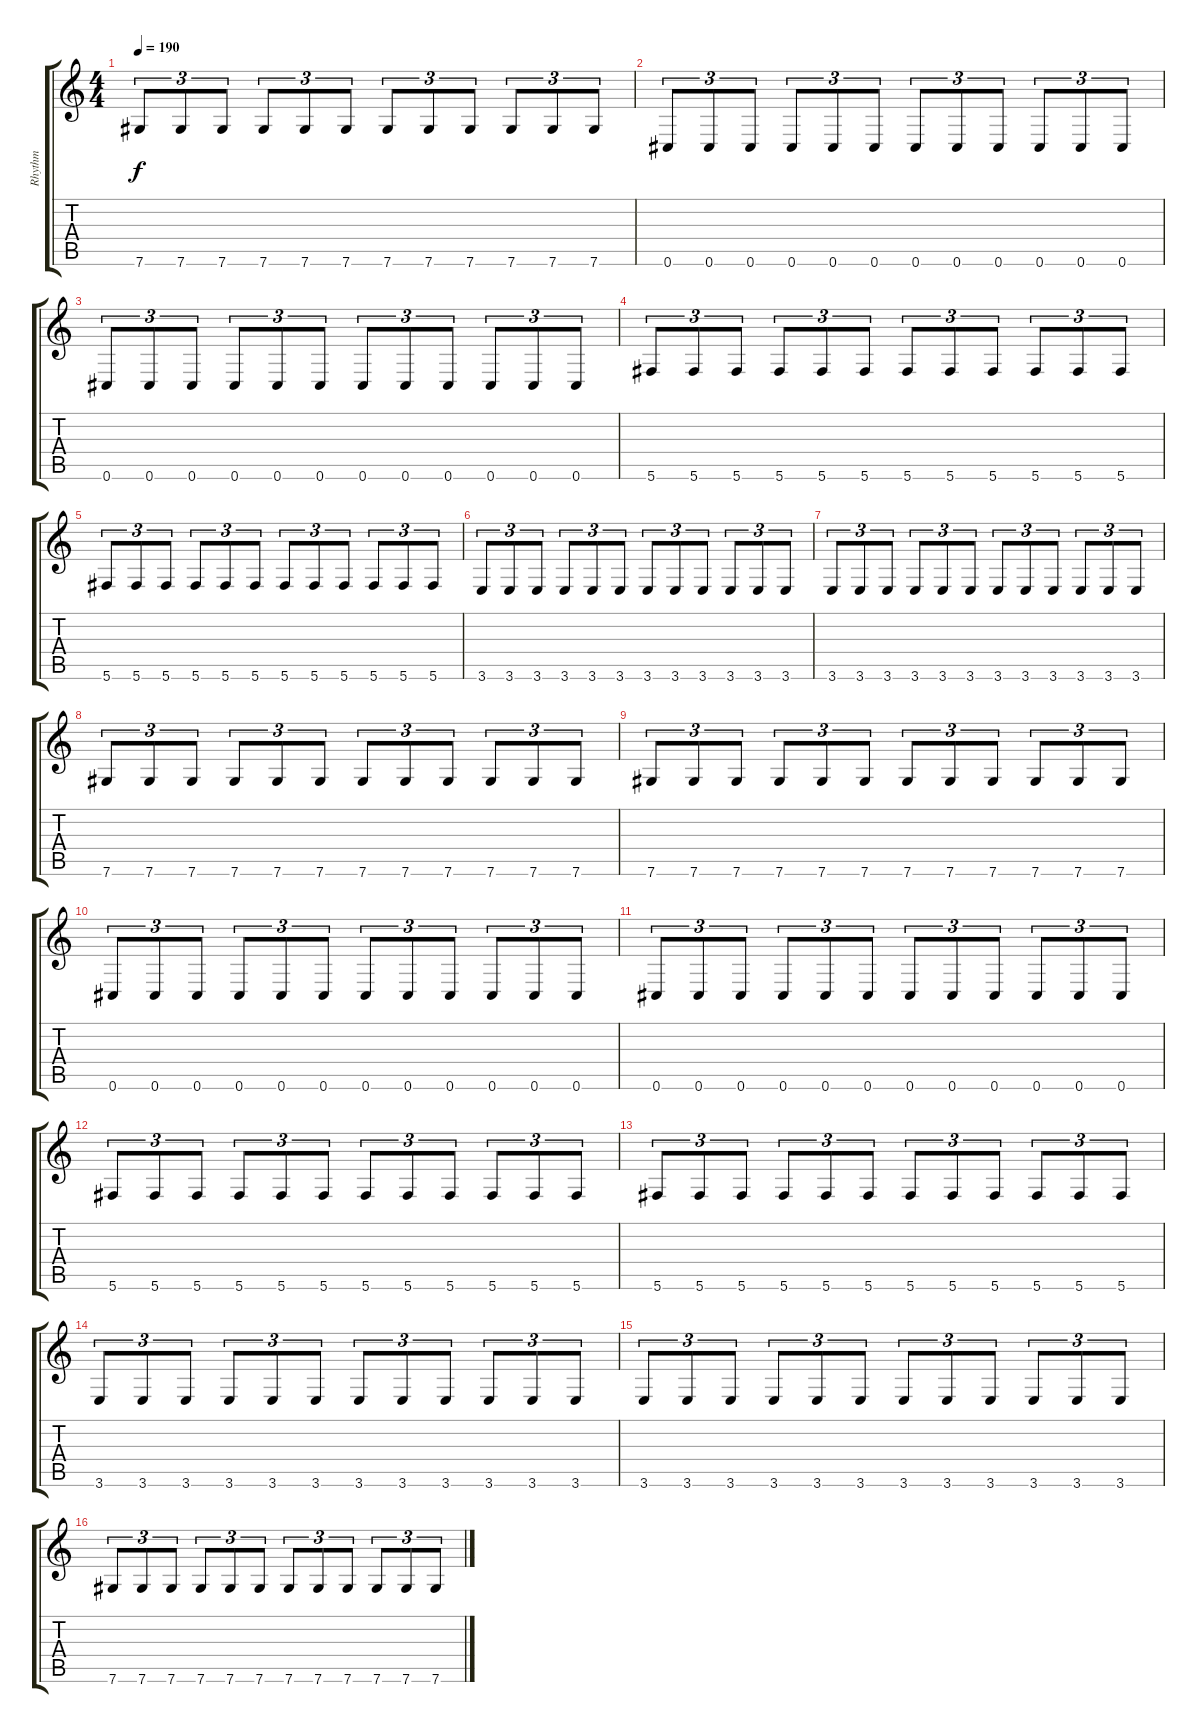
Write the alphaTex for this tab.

\track ("Rhythm" "Rhythm") {instrument distortionguitar}
\staff {score tabs}
\tuning (Db4 Ab3 E3 B2 Gb2 Db2) {hide}
\ts (4 4)
\tempo 190
\clef g2
\ks c
7.6.8{tu (3 2) dy f} 7.6.8{tu (3 2)} 7.6.8{tu (3 2)} 7.6.8{tu (3 2)} 7.6.8{tu (3 2)} 7.6.8{tu (3 2)} 7.6.8{tu (3 2)} 7.6.8{tu (3 2)} 7.6.8{tu (3 2)} 7.6.8{tu (3 2)} 7.6.8{tu (3 2)} 7.6.8{tu (3 2)} |
0.6.8{tu (3 2)} 0.6.8{tu (3 2)} 0.6.8{tu (3 2)} 0.6.8{tu (3 2)} 0.6.8{tu (3 2)} 0.6.8{tu (3 2)} 0.6.8{tu (3 2)} 0.6.8{tu (3 2)} 0.6.8{tu (3 2)} 0.6.8{tu (3 2)} 0.6.8{tu (3 2)} 0.6.8{tu (3 2)} |
0.6.8{tu (3 2)} 0.6.8{tu (3 2)} 0.6.8{tu (3 2)} 0.6.8{tu (3 2)} 0.6.8{tu (3 2)} 0.6.8{tu (3 2)} 0.6.8{tu (3 2)} 0.6.8{tu (3 2)} 0.6.8{tu (3 2)} 0.6.8{tu (3 2)} 0.6.8{tu (3 2)} 0.6.8{tu (3 2)} |
5.6.8{tu (3 2)} 5.6.8{tu (3 2)} 5.6.8{tu (3 2)} 5.6.8{tu (3 2)} 5.6.8{tu (3 2)} 5.6.8{tu (3 2)} 5.6.8{tu (3 2)} 5.6.8{tu (3 2)} 5.6.8{tu (3 2)} 5.6.8{tu (3 2)} 5.6.8{tu (3 2)} 5.6.8{tu (3 2)} |
5.6.8{tu (3 2)} 5.6.8{tu (3 2)} 5.6.8{tu (3 2)} 5.6.8{tu (3 2)} 5.6.8{tu (3 2)} 5.6.8{tu (3 2)} 5.6.8{tu (3 2)} 5.6.8{tu (3 2)} 5.6.8{tu (3 2)} 5.6.8{tu (3 2)} 5.6.8{tu (3 2)} 5.6.8{tu (3 2)} |
3.6.8{tu (3 2)} 3.6.8{tu (3 2)} 3.6.8{tu (3 2)} 3.6.8{tu (3 2)} 3.6.8{tu (3 2)} 3.6.8{tu (3 2)} 3.6.8{tu (3 2)} 3.6.8{tu (3 2)} 3.6.8{tu (3 2)} 3.6.8{tu (3 2)} 3.6.8{tu (3 2)} 3.6.8{tu (3 2)} |
3.6.8{tu (3 2)} 3.6.8{tu (3 2)} 3.6.8{tu (3 2)} 3.6.8{tu (3 2)} 3.6.8{tu (3 2)} 3.6.8{tu (3 2)} 3.6.8{tu (3 2)} 3.6.8{tu (3 2)} 3.6.8{tu (3 2)} 3.6.8{tu (3 2)} 3.6.8{tu (3 2)} 3.6.8{tu (3 2)} |
7.6.8{tu (3 2)} 7.6.8{tu (3 2)} 7.6.8{tu (3 2)} 7.6.8{tu (3 2)} 7.6.8{tu (3 2)} 7.6.8{tu (3 2)} 7.6.8{tu (3 2)} 7.6.8{tu (3 2)} 7.6.8{tu (3 2)} 7.6.8{tu (3 2)} 7.6.8{tu (3 2)} 7.6.8{tu (3 2)} |
7.6.8{tu (3 2)} 7.6.8{tu (3 2)} 7.6.8{tu (3 2)} 7.6.8{tu (3 2)} 7.6.8{tu (3 2)} 7.6.8{tu (3 2)} 7.6.8{tu (3 2)} 7.6.8{tu (3 2)} 7.6.8{tu (3 2)} 7.6.8{tu (3 2)} 7.6.8{tu (3 2)} 7.6.8{tu (3 2)} |
0.6.8{tu (3 2)} 0.6.8{tu (3 2)} 0.6.8{tu (3 2)} 0.6.8{tu (3 2)} 0.6.8{tu (3 2)} 0.6.8{tu (3 2)} 0.6.8{tu (3 2)} 0.6.8{tu (3 2)} 0.6.8{tu (3 2)} 0.6.8{tu (3 2)} 0.6.8{tu (3 2)} 0.6.8{tu (3 2)} |
0.6.8{tu (3 2)} 0.6.8{tu (3 2)} 0.6.8{tu (3 2)} 0.6.8{tu (3 2)} 0.6.8{tu (3 2)} 0.6.8{tu (3 2)} 0.6.8{tu (3 2)} 0.6.8{tu (3 2)} 0.6.8{tu (3 2)} 0.6.8{tu (3 2)} 0.6.8{tu (3 2)} 0.6.8{tu (3 2)} |
5.6.8{tu (3 2)} 5.6.8{tu (3 2)} 5.6.8{tu (3 2)} 5.6.8{tu (3 2)} 5.6.8{tu (3 2)} 5.6.8{tu (3 2)} 5.6.8{tu (3 2)} 5.6.8{tu (3 2)} 5.6.8{tu (3 2)} 5.6.8{tu (3 2)} 5.6.8{tu (3 2)} 5.6.8{tu (3 2)} |
5.6.8{tu (3 2)} 5.6.8{tu (3 2)} 5.6.8{tu (3 2)} 5.6.8{tu (3 2)} 5.6.8{tu (3 2)} 5.6.8{tu (3 2)} 5.6.8{tu (3 2)} 5.6.8{tu (3 2)} 5.6.8{tu (3 2)} 5.6.8{tu (3 2)} 5.6.8{tu (3 2)} 5.6.8{tu (3 2)} |
3.6.8{tu (3 2)} 3.6.8{tu (3 2)} 3.6.8{tu (3 2)} 3.6.8{tu (3 2)} 3.6.8{tu (3 2)} 3.6.8{tu (3 2)} 3.6.8{tu (3 2)} 3.6.8{tu (3 2)} 3.6.8{tu (3 2)} 3.6.8{tu (3 2)} 3.6.8{tu (3 2)} 3.6.8{tu (3 2)} |
3.6.8{tu (3 2)} 3.6.8{tu (3 2)} 3.6.8{tu (3 2)} 3.6.8{tu (3 2)} 3.6.8{tu (3 2)} 3.6.8{tu (3 2)} 3.6.8{tu (3 2)} 3.6.8{tu (3 2)} 3.6.8{tu (3 2)} 3.6.8{tu (3 2)} 3.6.8{tu (3 2)} 3.6.8{tu (3 2)} |
7.6.8{tu (3 2)} 7.6.8{tu (3 2)} 7.6.8{tu (3 2)} 7.6.8{tu (3 2)} 7.6.8{tu (3 2)} 7.6.8{tu (3 2)} 7.6.8{tu (3 2)} 7.6.8{tu (3 2)} 7.6.8{tu (3 2)} 7.6.8{tu (3 2)} 7.6.8{tu (3 2)} 7.6.8{tu (3 2)}
